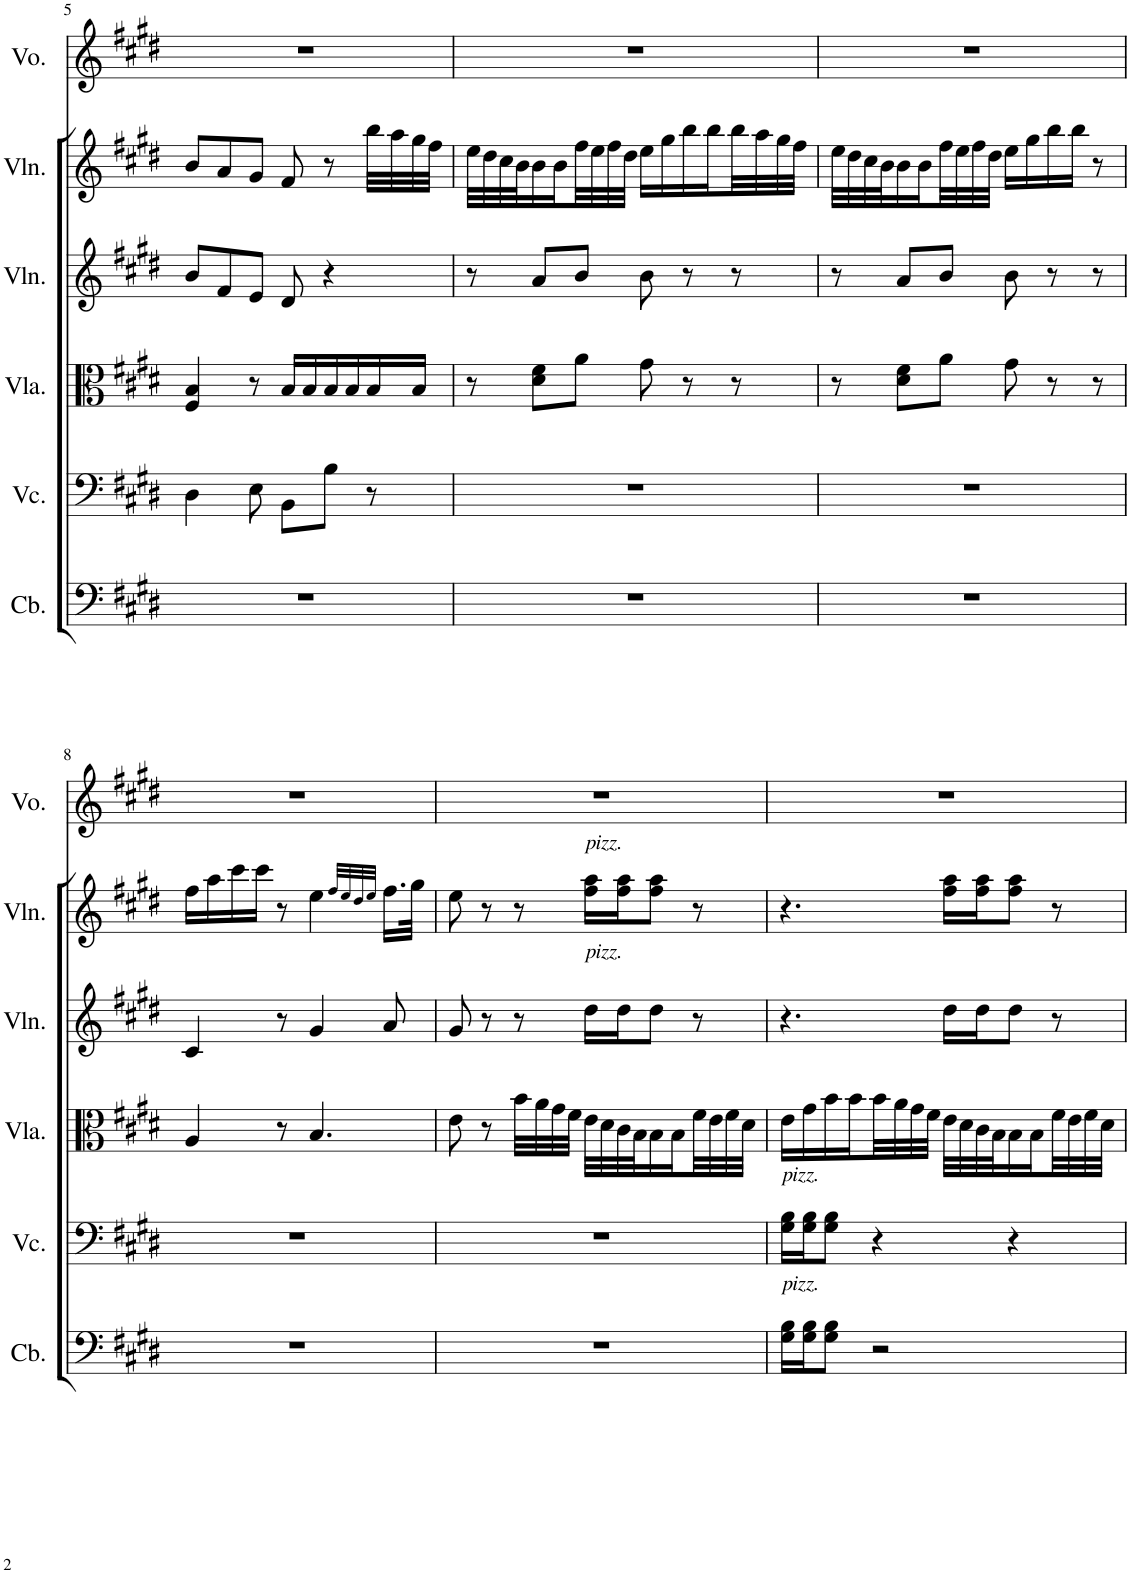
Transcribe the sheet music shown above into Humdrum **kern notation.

**kern	**kern	**kern	**kern	**kern	**kern
*part6	*part5	*part4	*part3	*part2	*part1
*staff6	*staff5	*staff4	*staff3	*staff2	*staff1
*I"Contrabass	*I"Violoncello	*I"Viola	*I"Violin	*I"Violin	*I"Voice
*I'Cb.	*I'Vc.	*I'Vla.	*I'Vln.	*I'Vln.	*I'Vo.
!!LO:PB:g=z
*clefF4	*clefF4	*clefC3	*clefG2	*clefG2	*clefG2
*Trd7c12	*	*	*	*	*
*k[f#c#g#d#]	*k[f#c#g#d#]	*k[f#c#g#d#]	*k[f#c#g#d#]	*k[f#c#g#d#]	*k[f#c#g#d#]
*M6/8	*M6/8	*M6/8	*M6/8	*M6/8	*M6/8
=5	=5	=5	=5	=5	=5
2.r	4D#\	4F#/ 4B/	8b/L	8b/L	2.r
.	.	.	8f#/	8a/	.
.	8E\	8r	8e/J	8g#/J	.
.	8BB\L	16B/LL	8d#/	8f#/	.
.	.	16B/	.	.	.
.	8B\J	16B/	4r	8r	.
.	.	16B/	.	.	.
.	8r	16B/	.	32bb\LLL	.
.	.	.	.	32aa\	.
.	.	16B/JJ	.	32gg#\	.
.	.	.	.	32ff#\JJJ	.
=6	=6	=6	=6	=6	=6
2.r	2.r	8r	8r	32ee\LLL	2.r
.	.	.	.	32dd#\	.
.	.	.	.	32cc#\	.
.	.	.	.	32b\J	.
.	.	8d#\ 8f#\L	8a/L	16b\	.
.	.	.	.	16b\	.
.	.	8a\J	8b/J	32ff#\L	.
.	.	.	.	32ee\	.
.	.	.	.	32ff#\	.
.	.	.	.	32dd#\JJJ	.
.	.	8g#\	8b\	16ee\LL	.
.	.	.	.	16gg#\	.
.	.	8r	8r	16bb\	.
.	.	.	.	16bb\	.
.	.	8r	8r	32bb\L	.
.	.	.	.	32aa\	.
.	.	.	.	32gg#\	.
.	.	.	.	32ff#\JJJ	.
=7	=7	=7	=7	=7	=7
2.r	2.r	8r	8r	32ee\LLL	2.r
.	.	.	.	32dd#\	.
.	.	.	.	32cc#\	.
.	.	.	.	32b\J	.
.	.	8d#\ 8f#\L	8a/L	16b\	.
.	.	.	.	16b\	.
.	.	8a\J	8b/J	32ff#\L	.
.	.	.	.	32ee\	.
.	.	.	.	32ff#\	.
.	.	.	.	32dd#\JJJ	.
.	.	8g#\	8b\	16ee\LL	.
.	.	.	.	16gg#\	.
.	.	8r	8r	16bb\	.
.	.	.	.	16bb\JJ	.
.	.	8r	8r	8r	.
!!LO:LB:g=z
=8	=8	=8	=8	=8	=8
2.r	2.r	4A/	4c#/	16ff#\LL	2.r
.	.	.	.	16aa\	.
.	.	.	.	16ccc#\	.
.	.	.	.	16ccc#\JJ	.
.	.	8r	8r	8r	.
.	.	4.B/	4g#/	4ee\	.
.	.	.	.	32qff#/LLL	.
.	.	.	.	32qee/	.
.	.	.	.	32qdd#/	.
.	.	.	.	32qee/JJJ	.
.	.	.	8a/	16.ff#\LL	.
.	.	.	.	32gg#\JJk	.
=9	=9	=9	=9	=9	=9
2.r	2.r	8e\	8g#/	8ee\	2.r
.	.	8r	8r	8r	.
.	.	32b\LLL	8r	8r	.
.	.	32a\	.	.	.
.	.	32g#\	.	.	.
.	.	32f#\JJJ	.	.	.
!	!	!	!	!LO:TX:a:i:t=pizz.	!
!	!	!	!LO:TX:a:i:t=pizz.	!	!
.	.	32e\LLL	16dd#\LL	16ff#\ 16aa\LL	.
.	.	32d#\	.	.	.
.	.	32c#\	16dd#\J	16ff#\ 16aa\J	.
.	.	32B\J	.	.	.
.	.	16B\	8dd#\J	8ff#\ 8aa\J	.
.	.	16B\	.	.	.
.	.	32f#\L	8r	8r	.
.	.	32e\	.	.	.
.	.	32f#\	.	.	.
.	.	32d#\JJJ	.	.	.
=10	=10	=10	=10	=10	=10
!	!LO:TX:a:i:t=pizz.	!	!	!	!
!LO:TX:a:i:t=pizz.	!	!	!	!	!
16G#\ 16B\LL	16G#\ 16B\LL	16e\LL	4.r	4.r	2.r
16G#\ 16B\J	16G#\ 16B\J	16g#\	.	.	.
8G#\ 8B\J	8G#\ 8B\J	16b\	.	.	.
.	.	16b\	.	.	.
2r	4r	32b\L	.	.	.
.	.	32a\	.	.	.
.	.	32g#\	.	.	.
.	.	32f#\JJJ	.	.	.
.	.	32e\LLL	16dd#\LL	16ff#\ 16aa\LL	.
.	.	32d#\	.	.	.
.	.	32c#\	16dd#\J	16ff#\ 16aa\J	.
.	.	32B\J	.	.	.
.	4r	16B\	8dd#\J	8ff#\ 8aa\J	.
.	.	16B\	.	.	.
.	.	32f#\L	8r	8r	.
.	.	32e\	.	.	.
.	.	32f#\	.	.	.
.	.	32d#\JJJ	.	.	.
=	=	=	=	=	=
*-	*-	*-	*-	*-	*-
